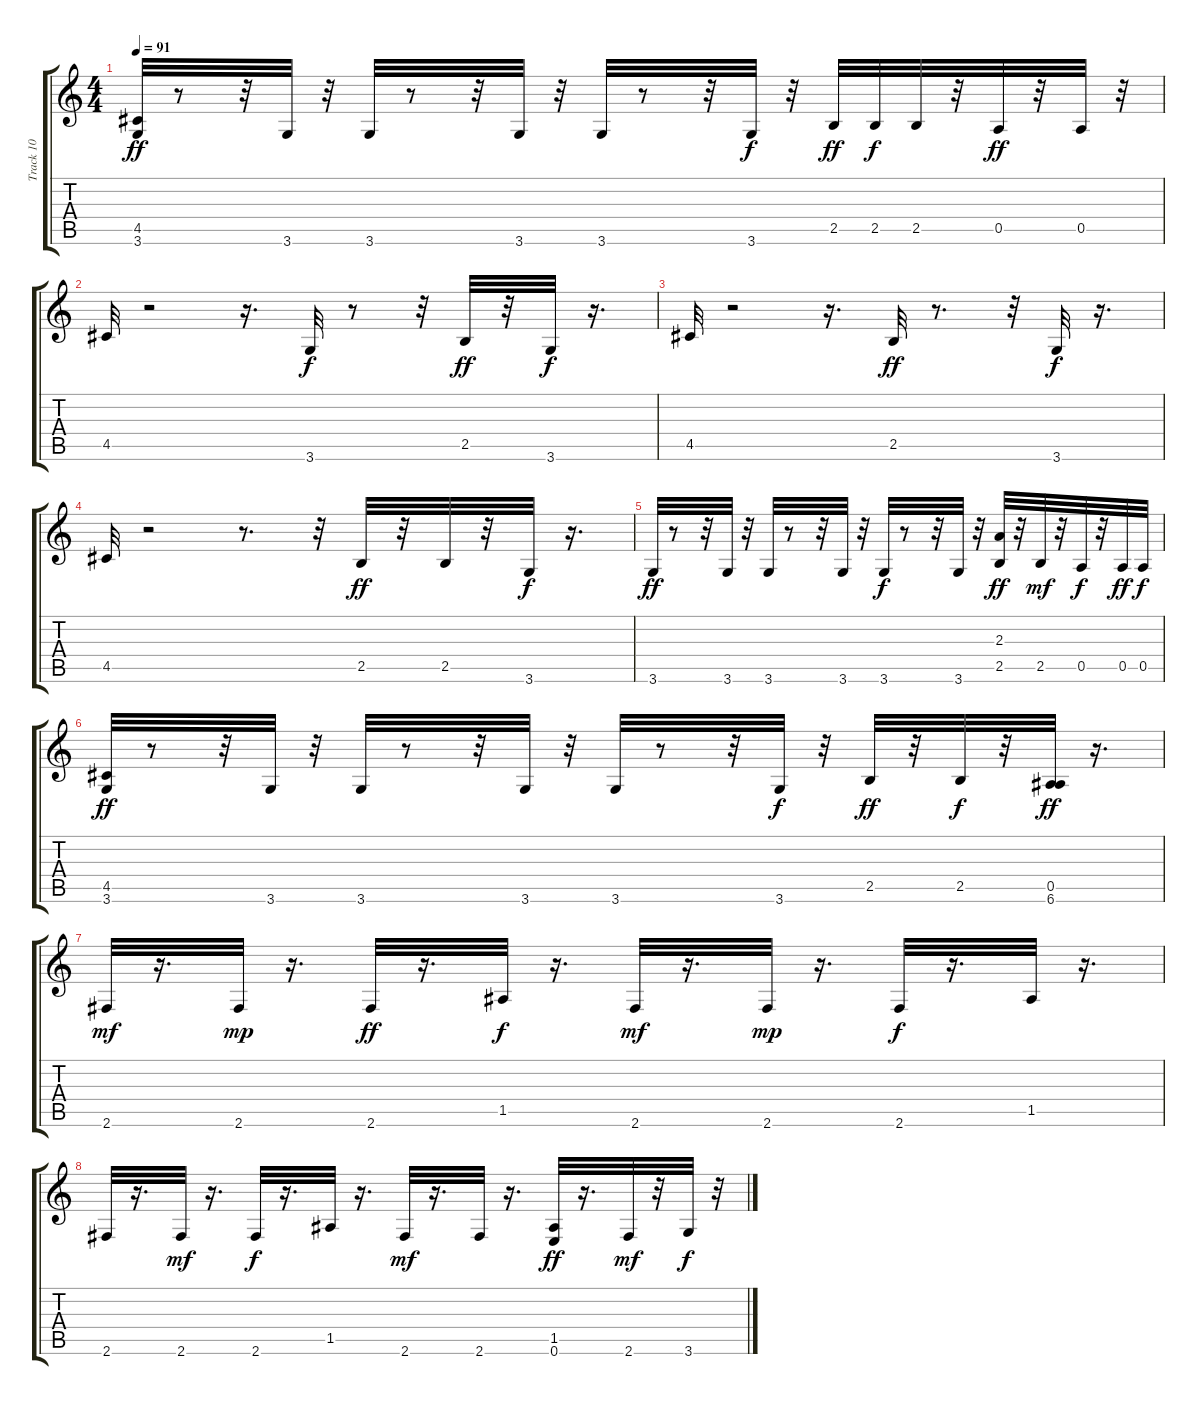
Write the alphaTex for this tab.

\track ("Track 10" "Track 10") {instrument acousticguitarsteel}
\staff {score tabs}
\tuning (E4 B3 G3 D3 A2 E2) {hide}
\ts (4 4)
\tempo 91
\clef g2
\ks c
(4.5 3.6).32{dy ff} r.8 r.32 3.6.32 r.32 3.6.32 r.8 r.32 3.6.32 r.32 3.6.32 r.8 r.32 3.6.32{dy f} r.32 2.5.32{dy ff} 2.5.32{dy f} 2.5.32 r.32 0.5.32{dy ff} r.32 0.5.32 r.32 |
4.5.32 r.2 r.16{d} 3.6.32{dy f} r.8 r.32 2.5.32{dy ff} r.32 3.6.32{dy f} r.16{d} |
4.5.32 r.2 r.16{d} 2.5.32{dy ff} r.8{d} r.32 3.6.32{dy f} r.16{d} |
4.5.32 r.2 r.8{d} r.32 2.5.32{dy ff} r.32 2.5.32 r.32 3.6.32{dy f} r.16{d} |
3.6.32{dy ff} r.8 r.32 3.6.32 r.32 3.6.32 r.8 r.32 3.6.32 r.32 3.6.32{dy f} r.8 r.32 3.6.32 r.32 (2.3 2.5).32{dy ff} r.32 2.5.32{dy mf} r.32 0.5.32{dy f} r.32 0.5.32{dy ff} 0.5.32{dy f} |
(4.5 3.6).32{dy ff} r.8 r.32 3.6.32 r.32 3.6.32 r.8 r.32 3.6.32 r.32 3.6.32 r.8 r.32 3.6.32{dy f} r.32 2.5.32{dy ff} r.32 2.5.32{dy f} r.32 (0.5 6.6).32{dy ff} r.16{d} |
2.6.32{dy mf} r.16{d} 2.6.32{dy mp} r.16{d} 2.6.32{dy ff} r.16{d} 1.5.32{dy f} r.16{d} 2.6.32{dy mf} r.16{d} 2.6.32{dy mp} r.16{d} 2.6.32{dy f} r.16{d} 1.5.32 r.16{d} |
2.6.32 r.16{d} 2.6.32{dy mf} r.16{d} 2.6.32{dy f} r.16{d} 1.5.32 r.16{d} 2.6.32{dy mf} r.16{d} 2.6.32 r.16{d} (1.5 0.6).32{dy ff} r.16{d} 2.6.32{dy mf} r.32 3.6.32{dy f} r.32
